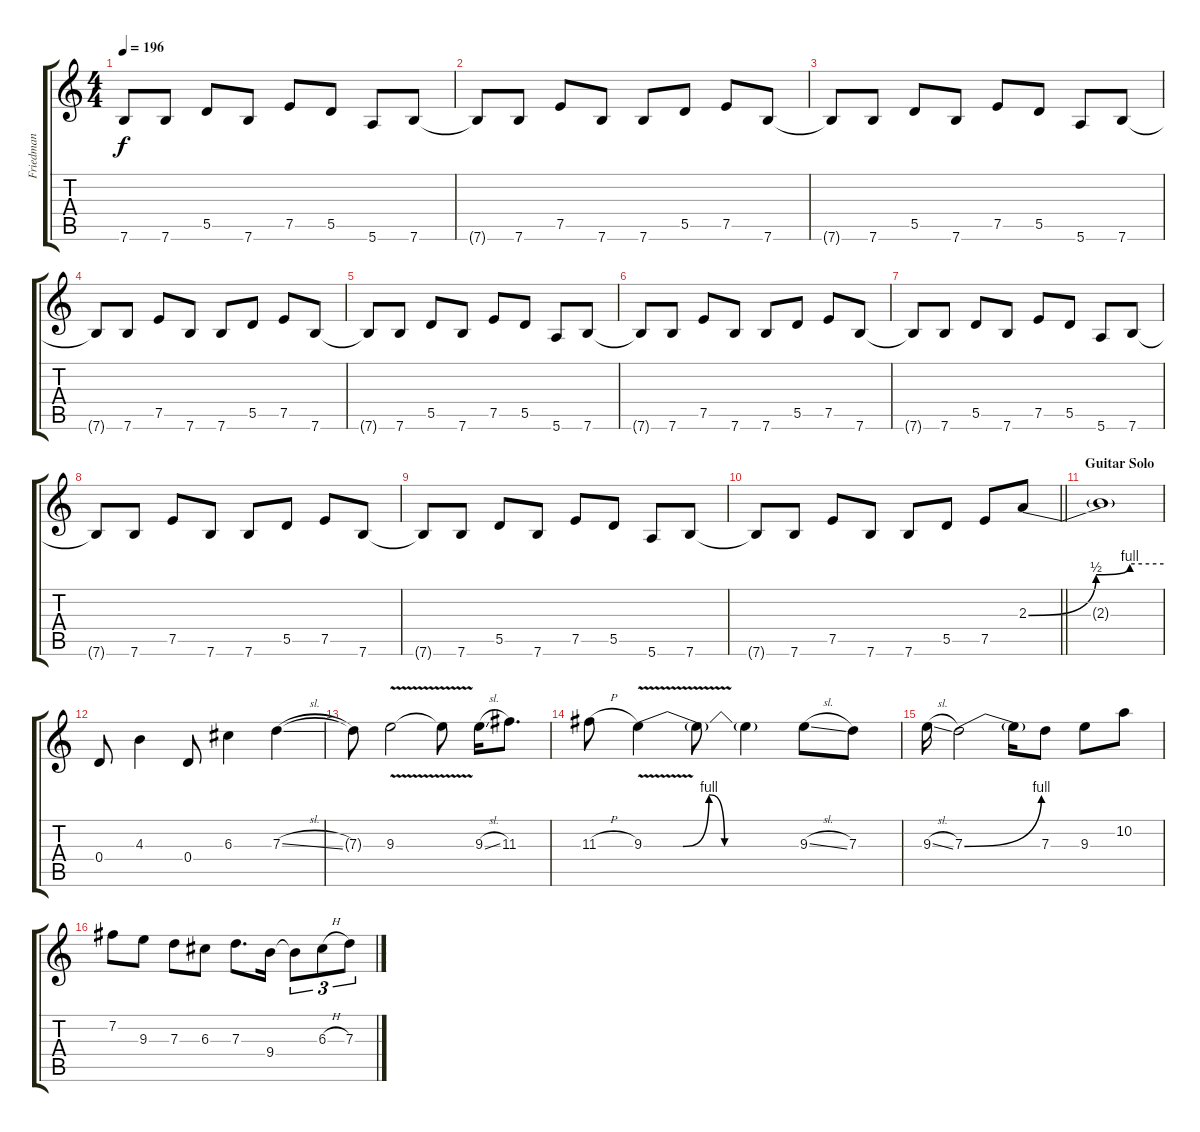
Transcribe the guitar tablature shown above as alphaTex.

\track ("Friedman" "Friedman") {instrument overdrivenguitar}
\staff {score tabs}
\tuning (E4 B3 G3 D3 A2 E2) {hide}
\ts (4 4)
\tempo 196
\clef g2
\ks c
7.6{t}.8{dy f} 7.6.8 5.5.8 7.6.8 7.5.8 5.5.8 5.6.8 7.6.8 |
7.6{t}.8 7.6.8 7.5.8 7.6.8 7.6.8 5.5.8 7.5.8 7.6.8 |
7.6{t}.8 7.6.8 5.5.8 7.6.8 7.5.8 5.5.8 5.6.8 7.6.8 |
7.6{t}.8 7.6.8 7.5.8 7.6.8 7.6.8 5.5.8 7.5.8 7.6.8 |
7.6{t}.8 7.6.8 5.5.8 7.6.8 7.5.8 5.5.8 5.6.8 7.6.8 |
7.6{t}.8 7.6.8 7.5.8 7.6.8 7.6.8 5.5.8 7.5.8 7.6.8 |
7.6{t}.8 7.6.8 5.5.8 7.6.8 7.5.8 5.5.8 5.6.8 7.6.8 |
7.6{t}.8 7.6.8 7.5.8 7.6.8 7.6.8 5.5.8 7.5.8 7.6.8 |
7.6{t}.8 7.6.8 5.5.8 7.6.8 7.5.8 5.5.8 5.6.8 7.6.8 |
\barLineRight lightlight
7.6{t}.8 7.6.8 7.5.8 7.6.8 7.6.8 5.5.8 7.5.8 2.3{be (custom 0 0 30 2 45 4 60 4)}.8{volume 16 instrument distortionguitar} |
\section ("" "Guitar Solo")
2.3{t}.1{volume 16 instrument distortionguitar} |
0.4.8 4.3.4 0.4.8 6.3.4 7.3{sl}.4 |
7.3{t}.8 9.3{v}.2 9.3{t}.8 9.3{sl}.16 11.3.8{d} |
11.3{h}.8 9.3{be (custom 0 0 15 0 25 4 31 0 60 0) v}.4 9.3{t}.8 9.3{t}.4 9.3{sl}.8 7.3.8 |
9.3{sl}.16 7.3{be (bend 0 0 60 4)}.2 7.3{t}.16 7.3.8 9.3.8 10.2.8 |
7.2.8 9.3.8 7.3.8 6.3.8 7.3.8{d} 9.4.16 9.4{t}.8{tu (3 2)} 6.3{h}.8{tu (3 2)} 7.3.8{tu (3 2)}
